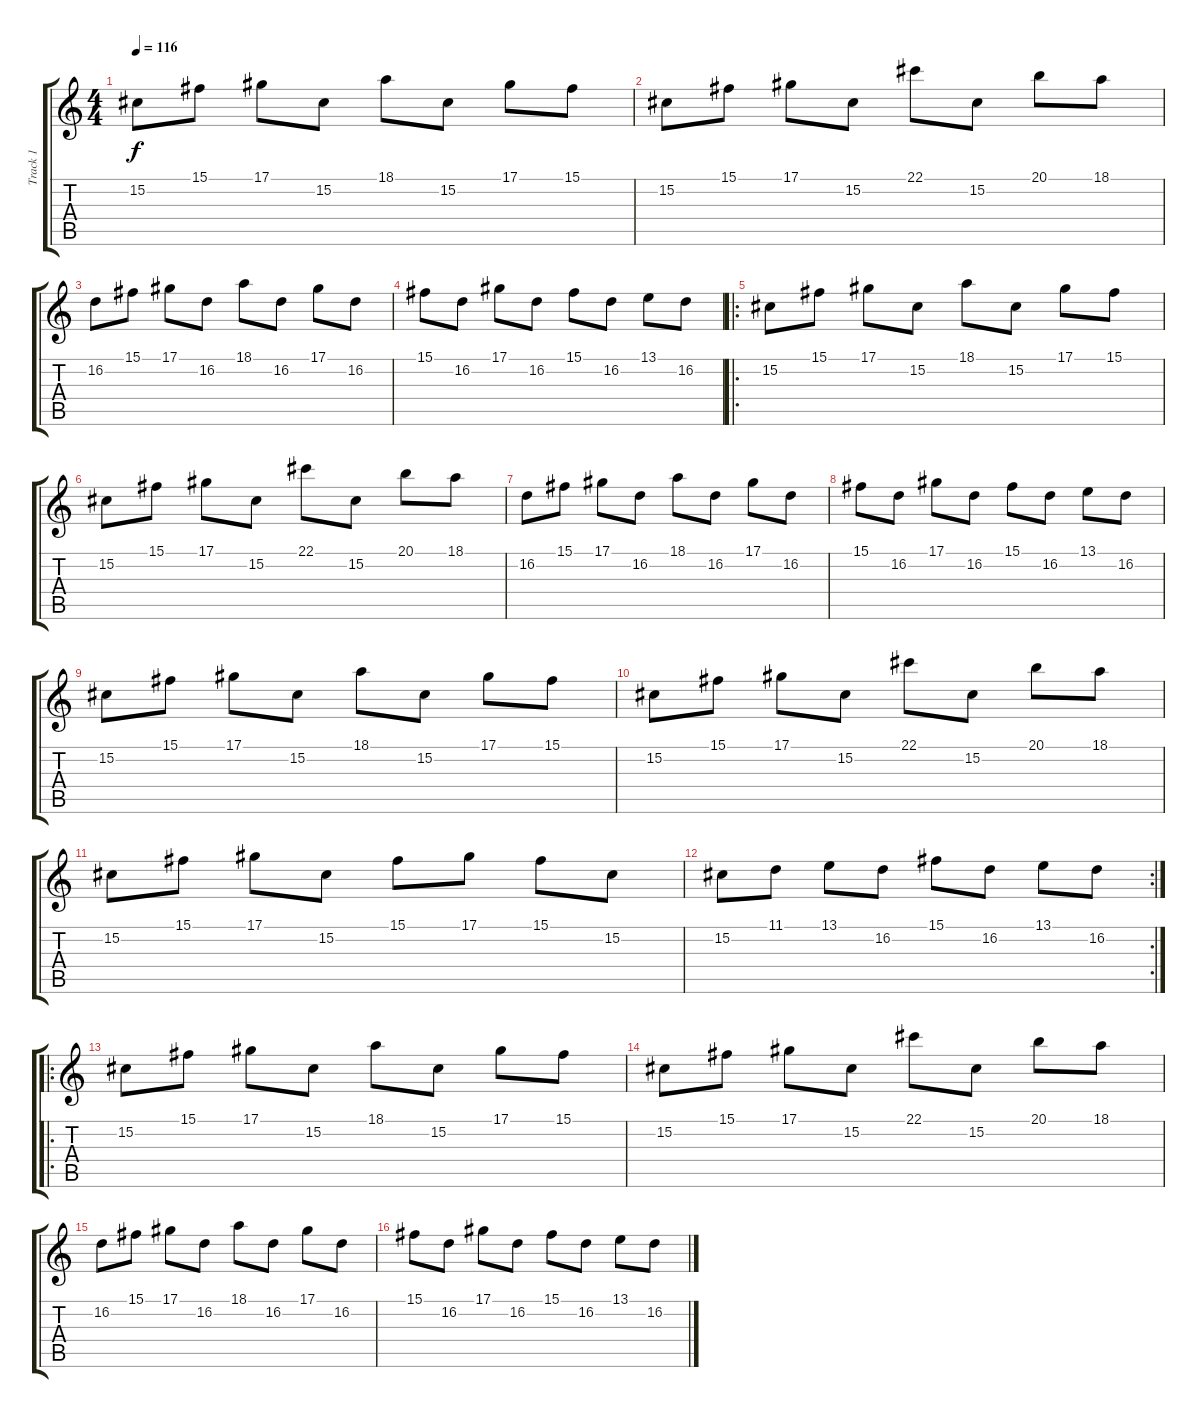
\track ("Track 1" "Track 1") {instrument electricpiano1}
\staff {score tabs}
\tuning (Eb4 Bb3 Gb3 Db3 Ab2 Eb2) {hide}
\ts (4 4)
\tempo 116
\clef g2
\ks c
15.2.8{dy f volume 13 instrument electricpiano1} 15.1.8 17.1.8 15.2.8 18.1.8 15.2.8 17.1.8 15.1.8 |
15.2.8 15.1.8 17.1.8 15.2.8 22.1.8 15.2.8 20.1.8 18.1.8 |
16.2.8 15.1.8 17.1.8 16.2.8 18.1.8 16.2.8 17.1.8 16.2.8 |
15.1.8 16.2.8 17.1.8 16.2.8 15.1.8 16.2.8 13.1.8 16.2.8 |
\ro
15.2.8 15.1.8 17.1.8 15.2.8 18.1.8 15.2.8 17.1.8 15.1.8 |
15.2.8 15.1.8 17.1.8 15.2.8 22.1.8 15.2.8 20.1.8 18.1.8 |
16.2.8 15.1.8 17.1.8 16.2.8 18.1.8 16.2.8 17.1.8 16.2.8 |
15.1.8 16.2.8 17.1.8 16.2.8 15.1.8 16.2.8 13.1.8 16.2.8 |
15.2.8 15.1.8 17.1.8 15.2.8 18.1.8 15.2.8 17.1.8 15.1.8 |
15.2.8 15.1.8 17.1.8 15.2.8 22.1.8 15.2.8 20.1.8 18.1.8 |
15.2.8 15.1.8 17.1.8 15.2.8 15.1.8 17.1.8 15.1.8 15.2.8 |
\rc 2
15.2.8 11.1.8 13.1.8 16.2.8 15.1.8 16.2.8 13.1.8 16.2.8 |
\ro
15.2.8 15.1.8 17.1.8 15.2.8 18.1.8 15.2.8 17.1.8 15.1.8 |
15.2.8 15.1.8 17.1.8 15.2.8 22.1.8 15.2.8 20.1.8 18.1.8 |
16.2.8 15.1.8 17.1.8 16.2.8 18.1.8 16.2.8 17.1.8 16.2.8 |
15.1.8 16.2.8 17.1.8 16.2.8 15.1.8 16.2.8 13.1.8 16.2.8
